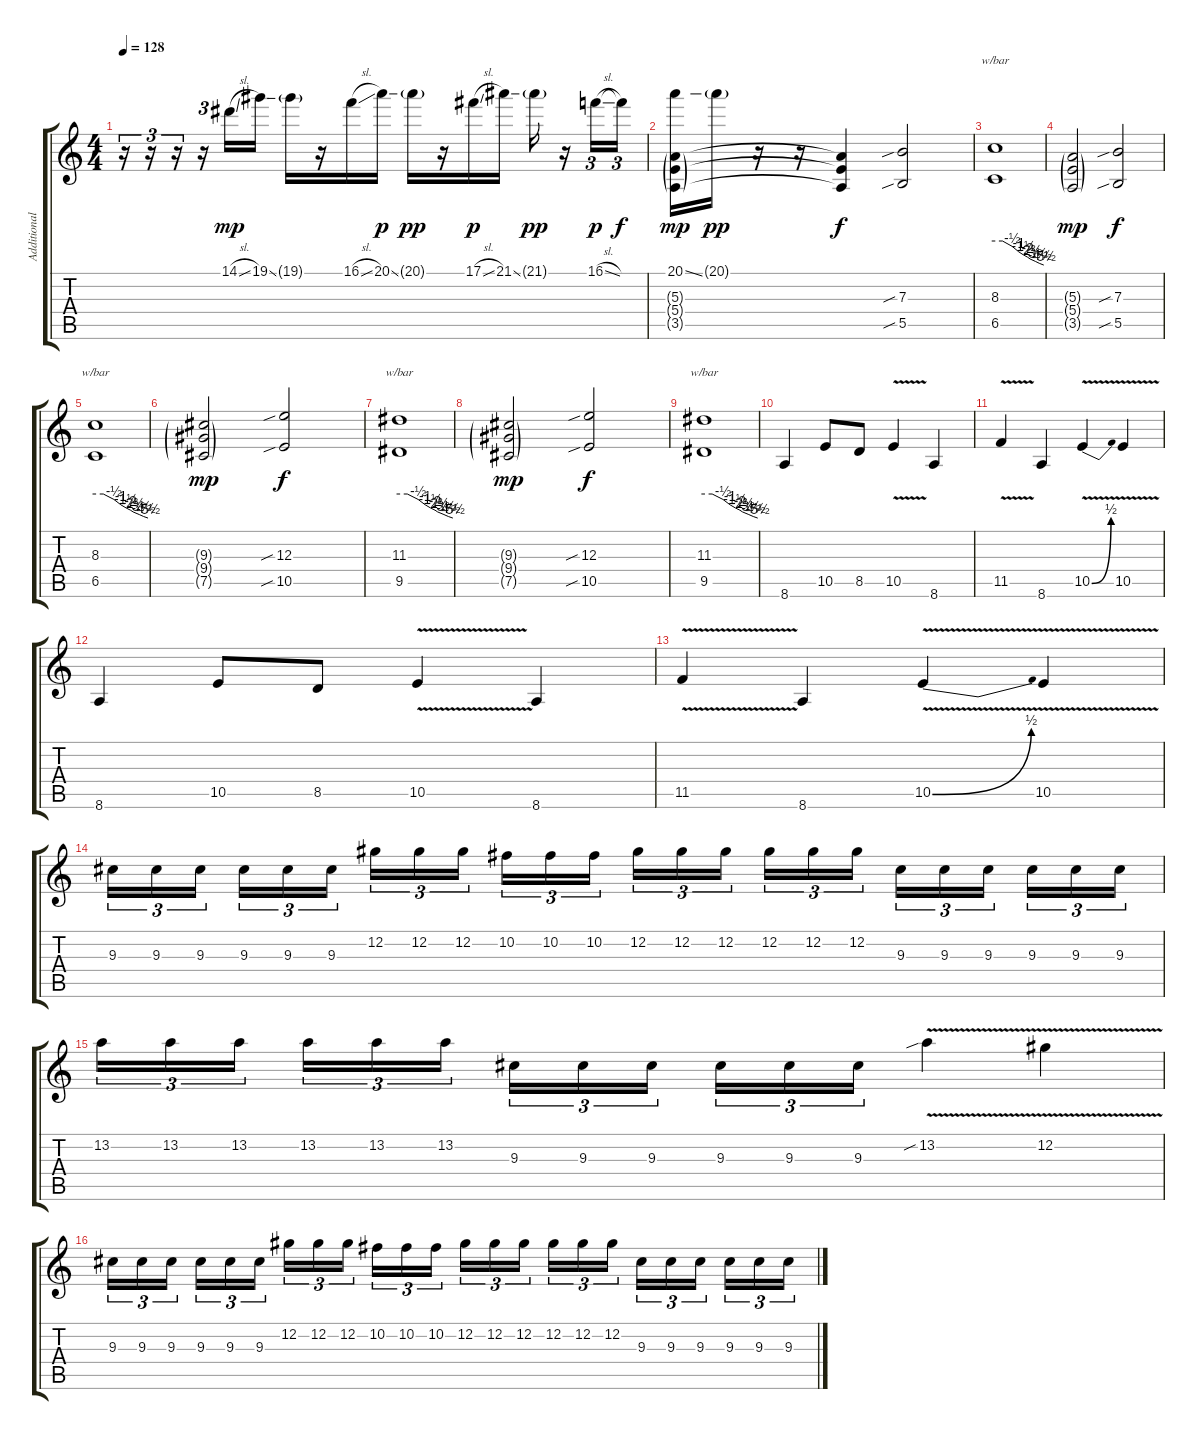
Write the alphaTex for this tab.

\track ("Additional guitar" "Additional") {instrument distortionguitar}
\staff {score tabs}
\tuning (Db4 Ab3 E3 B2 Gb2 Db2) {hide}
\ts (4 4)
\tempo 128
\clef g2
\ks c
r.16{tu (3 2) dy f} r.16{tu (3 2)} r.16{tu (3 2)} r.16{tu (3 2)} 14.1{sl}.16{dy mp} 19.1{ss}.16 19.1{g}.16 r.16 16.1{sl}.16 20.1{ss}.16{dy p} 20.1{g}.16{dy pp} r.16 17.1{sl}.16{dy p} 21.1{ss}.16 21.1{g}.16{dy pp} r.16 16.1{sl}.16{tu (3 2) dy p} 16.1{t}.16{tu (3 2) dy f} |
(20.1{ss} 5.3{g} 5.4{g} 3.5{g}).16{dy mp} 20.1{g}.16{dy pp} r.16 r.16 (5.3{t} 5.4{t} 3.5{t}).4{dy f} (7.3{sib} 5.5{sib}).2 |
(8.3 6.5).1{tbe (custom default 0 0 9 0 21 -2 29 -4 35 -6 40 -8 43 -10 50 -14 55 -18 60 -22)} |
(5.3{g} 5.4{g} 3.5{g}).2{dy mp} (7.3{sib} 5.5{sib}).2{dy f} |
(8.3 6.5).1{tbe (custom default 0 0 9 0 21 -2 29 -4 35 -6 40 -8 43 -10 50 -14 55 -18 60 -22)} |
(9.3{g} 9.4{g} 7.5{g}).2{dy mp} (12.3{sib} 10.5{sib}).2{dy f} |
(11.3 9.5).1{tbe (custom default 0 0 9 0 21 -2 29 -4 35 -6 40 -8 43 -10 50 -14 55 -18 60 -22)} |
(9.3{g} 9.4{g} 7.5{g}).2{dy mp} (12.3{sib} 10.5{sib}).2{dy f} |
(11.3 9.5).1{tbe (custom default 0 0 9 0 21 -2 29 -4 35 -6 40 -8 43 -10 50 -14 55 -18 60 -22)} |
8.6.4{volume 14 balance 10 instrument overdrivenguitar} 10.5.8 8.5.8 10.5{v}.4 8.6.4 |
11.5{v}.4 8.6.4 10.5{be (bend 0 0 60 2) v}.4 10.5{v}.4 |
8.6.4 10.5.8 8.5.8 10.5{v}.4 8.6.4 |
11.5{v}.4 8.6.4 10.5{be (bend 0 0 60 2) v}.4 10.5{v}.4 |
9.3.16{tu (3 2) instrument distortionguitar} 9.3.16{tu (3 2)} 9.3.16{tu (3 2) beam splitsecondary} 9.3.16{tu (3 2)} 9.3.16{tu (3 2)} 9.3.16{tu (3 2)} 12.2.16{tu (3 2)} 12.2.16{tu (3 2)} 12.2.16{tu (3 2) beam splitsecondary} 10.2.16{tu (3 2)} 10.2.16{tu (3 2)} 10.2.16{tu (3 2)} 12.2.16{tu (3 2)} 12.2.16{tu (3 2)} 12.2.16{tu (3 2) beam splitsecondary} 12.2.16{tu (3 2)} 12.2.16{tu (3 2)} 12.2.16{tu (3 2)} 9.3.16{tu (3 2)} 9.3.16{tu (3 2)} 9.3.16{tu (3 2) beam splitsecondary} 9.3.16{tu (3 2)} 9.3.16{tu (3 2)} 9.3.16{tu (3 2)} |
13.2.16{tu (3 2)} 13.2.16{tu (3 2)} 13.2.16{tu (3 2) beam splitsecondary} 13.2.16{tu (3 2)} 13.2.16{tu (3 2)} 13.2.16{tu (3 2)} 9.3.16{tu (3 2)} 9.3.16{tu (3 2)} 9.3.16{tu (3 2) beam splitsecondary} 9.3.16{tu (3 2)} 9.3.16{tu (3 2)} 9.3.16{tu (3 2)} 13.2{v sib}.4 12.2{v}.4 |
9.3.16{tu (3 2)} 9.3.16{tu (3 2)} 9.3.16{tu (3 2) beam splitsecondary} 9.3.16{tu (3 2)} 9.3.16{tu (3 2)} 9.3.16{tu (3 2)} 12.2.16{tu (3 2)} 12.2.16{tu (3 2)} 12.2.16{tu (3 2) beam splitsecondary} 10.2.16{tu (3 2)} 10.2.16{tu (3 2)} 10.2.16{tu (3 2)} 12.2.16{tu (3 2)} 12.2.16{tu (3 2)} 12.2.16{tu (3 2) beam splitsecondary} 12.2.16{tu (3 2)} 12.2.16{tu (3 2)} 12.2.16{tu (3 2)} 9.3.16{tu (3 2)} 9.3.16{tu (3 2)} 9.3.16{tu (3 2) beam splitsecondary} 9.3.16{tu (3 2)} 9.3.16{tu (3 2)} 9.3.16{tu (3 2)}
